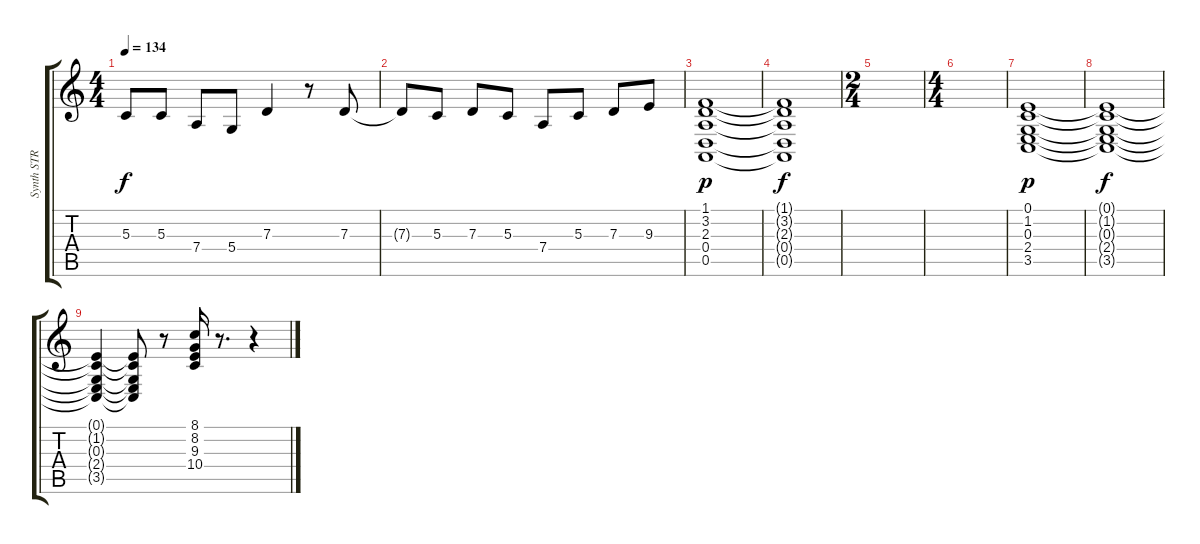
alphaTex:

\track ("Synth STR" "Synth STR") {instrument stringensemble1}
\staff {score tabs}
\tuning (E4 B3 G3 D3 A2 E2) {hide}
\ts (4 4)
\tempo 134
\clef g2
\ks c
5.3{t}.8{dy f} 5.3.8 7.4.8 5.4.8 7.3.4 r.8 7.3.8 |
7.3{t}.8 5.3.8 7.3.8 5.3.8 7.4.8 5.3.8 7.3.8 9.3.8 |
(1.1 3.2 2.3 0.4 0.5).1{dy p} |
(1.1{t} 3.2{t} 2.3{t} 0.4{t} 0.5{t}).1{dy f} |
\ts (2 4)
|
\ts (4 4)
|
(0.1 1.2 0.3 2.4 3.5).1{dy p} |
(0.1{t} 1.2{t} 0.3{t} 2.4{t} 3.5{t}).1{dy f} |
(0.1{t} 1.2{t} 0.3{t} 2.4{t} 3.5{t}).4 (0.1{t} 1.2{t} 0.3{t} 2.4{t} 3.5{t}).8 r.8 (8.1 8.2 9.3 10.4).16 r.8{d} r.4
